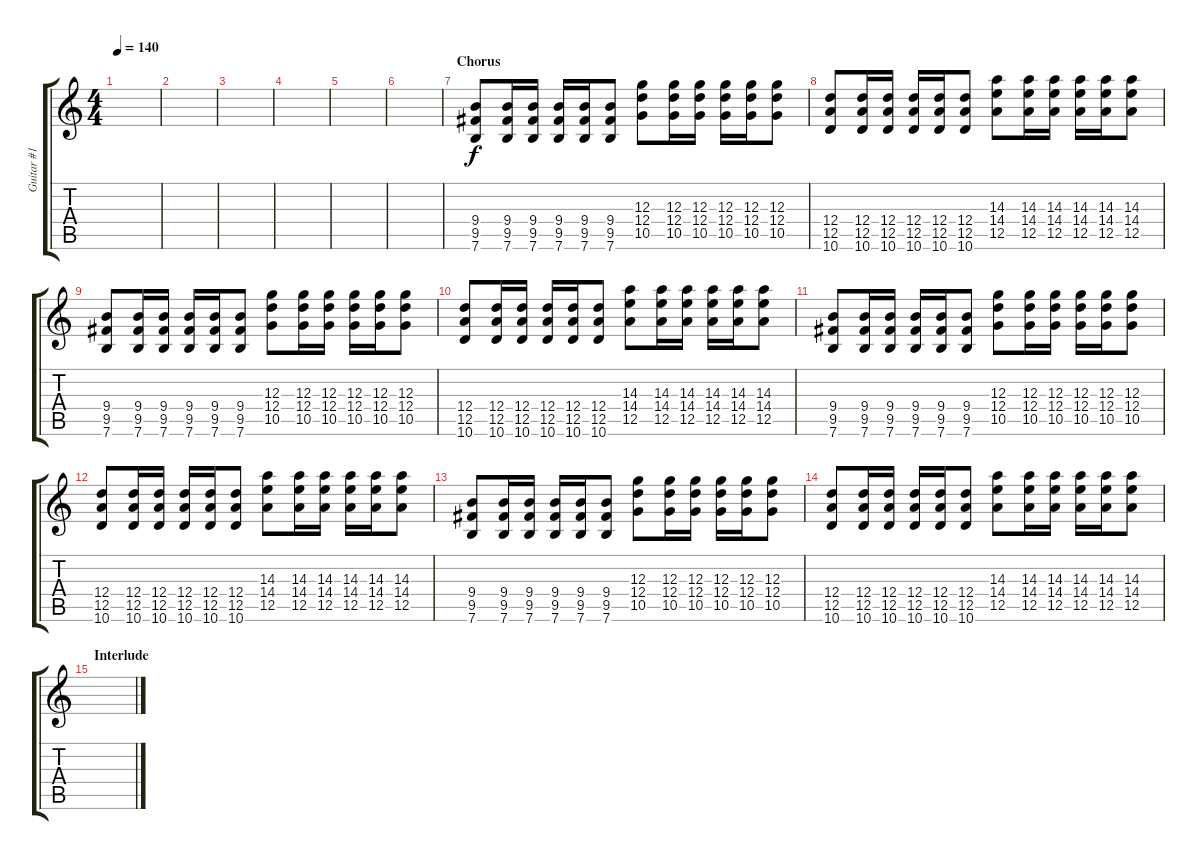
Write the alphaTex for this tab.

\track ("Guitar #1" "Guitar #1") {instrument distortionguitar}
\staff {score tabs}
\tuning (E4 B3 G3 D3 A2 E2) {hide}
\ts (4 4)
\tempo 140
\clef g2
\ks c
|
|
|
|
|
|
\section ("" "Chorus")
(9.4 9.5 7.6).8 (9.4 9.5 7.6).16 (9.4 9.5 7.6).16 (9.4 9.5 7.6).16 (9.4 9.5 7.6).16 (9.4 9.5 7.6).8 (12.3 12.4 10.5).8 (12.3 12.4 10.5).16 (12.3 12.4 10.5).16 (12.3 12.4 10.5).16 (12.3 12.4 10.5).16 (12.3 12.4 10.5).8 |
(12.4 12.5 10.6).8 (12.4 12.5 10.6).16 (12.4 12.5 10.6).16 (12.4 12.5 10.6).16 (12.4 12.5 10.6).16 (12.4 12.5 10.6).8 (14.3 14.4 12.5).8 (14.3 14.4 12.5).16 (14.3 14.4 12.5).16 (14.3 14.4 12.5).16 (14.3 14.4 12.5).16 (14.3 14.4 12.5).8 |
(9.4 9.5 7.6).8 (9.4 9.5 7.6).16 (9.4 9.5 7.6).16 (9.4 9.5 7.6).16 (9.4 9.5 7.6).16 (9.4 9.5 7.6).8 (12.3 12.4 10.5).8 (12.3 12.4 10.5).16 (12.3 12.4 10.5).16 (12.3 12.4 10.5).16 (12.3 12.4 10.5).16 (12.3 12.4 10.5).8 |
(12.4 12.5 10.6).8 (12.4 12.5 10.6).16 (12.4 12.5 10.6).16 (12.4 12.5 10.6).16 (12.4 12.5 10.6).16 (12.4 12.5 10.6).8 (14.3 14.4 12.5).8 (14.3 14.4 12.5).16 (14.3 14.4 12.5).16 (14.3 14.4 12.5).16 (14.3 14.4 12.5).16 (14.3 14.4 12.5).8 |
(9.4 9.5 7.6).8 (9.4 9.5 7.6).16 (9.4 9.5 7.6).16 (9.4 9.5 7.6).16 (9.4 9.5 7.6).16 (9.4 9.5 7.6).8 (12.3 12.4 10.5).8 (12.3 12.4 10.5).16 (12.3 12.4 10.5).16 (12.3 12.4 10.5).16 (12.3 12.4 10.5).16 (12.3 12.4 10.5).8 |
(12.4 12.5 10.6).8 (12.4 12.5 10.6).16 (12.4 12.5 10.6).16 (12.4 12.5 10.6).16 (12.4 12.5 10.6).16 (12.4 12.5 10.6).8 (14.3 14.4 12.5).8 (14.3 14.4 12.5).16 (14.3 14.4 12.5).16 (14.3 14.4 12.5).16 (14.3 14.4 12.5).16 (14.3 14.4 12.5).8 |
(9.4 9.5 7.6).8 (9.4 9.5 7.6).16 (9.4 9.5 7.6).16 (9.4 9.5 7.6).16 (9.4 9.5 7.6).16 (9.4 9.5 7.6).8 (12.3 12.4 10.5).8 (12.3 12.4 10.5).16 (12.3 12.4 10.5).16 (12.3 12.4 10.5).16 (12.3 12.4 10.5).16 (12.3 12.4 10.5).8 |
(12.4 12.5 10.6).8 (12.4 12.5 10.6).16 (12.4 12.5 10.6).16 (12.4 12.5 10.6).16 (12.4 12.5 10.6).16 (12.4 12.5 10.6).8 (14.3 14.4 12.5).8 (14.3 14.4 12.5).16 (14.3 14.4 12.5).16 (14.3 14.4 12.5).16 (14.3 14.4 12.5).16 (14.3 14.4 12.5).8 |
\section ("" "Interlude")
